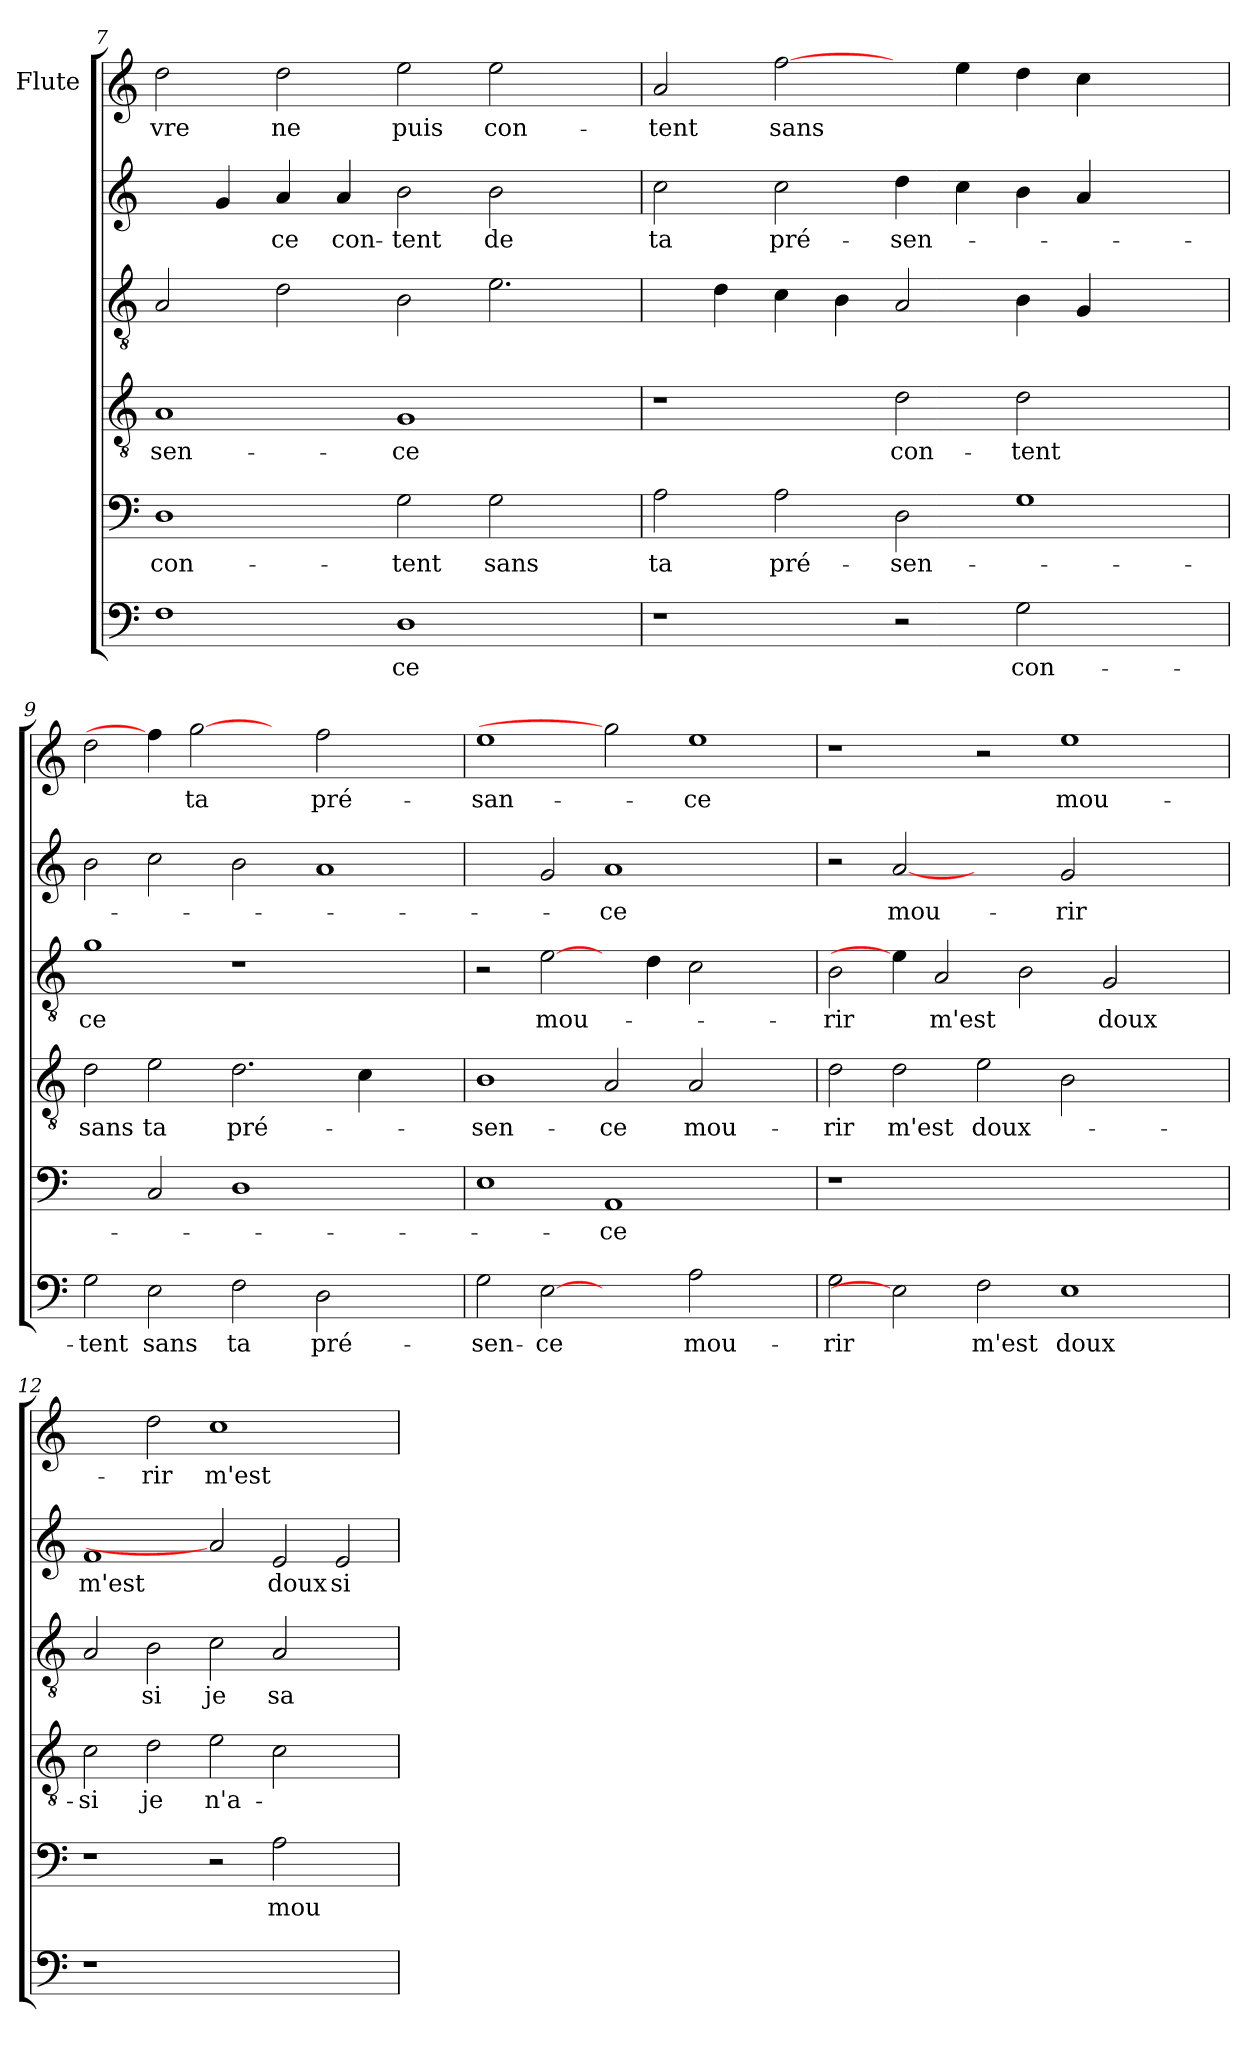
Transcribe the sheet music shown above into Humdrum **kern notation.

**kern	**text	**kern	**text	**kern	**text	**kern	**text	**kern	**text	**kern	**text
*part6	*part6	*part5	*part5	*part4	*part4	*part3	*part3	*part2	*part2	*part1	*part1
*staff6	*staff6	*staff5	*staff5	*staff4	*staff4	*staff3	*staff3	*staff2	*staff2	*staff1	*staff1
*	*	*	*	*	*	*	*	*	*	*I"Flute	*
*clefF4	*	*clefF4	*	*clefGv2	*	*clefGv2	*	*clefG2	*	*clefG2	*
*k[]	*	*k[]	*	*k[]	*	*k[]	*	*k[]	*	*k[]	*
*C:	*	*C:	*	*C:	*	*C:	*	*C:	*	*C:	*
=7	=7	=7	=7	=7	=7	=7	=7	=7	=7	=7	=7
!	!	!	!LO:LY:b	!	!LO:LY:b	!	!	!	!	!	!LO:LY:b
1F	.	1D	con-	1A	-sen-	2A/	.	4f/yy	.	2dd\	-vre
.	.	.	.	.	.	.	.	4g/	.	.	.
!	!	!	!	!	!	!	!	!	!LO:LY:b	!	!LO:LY:b
.	.	.	.	.	.	2d\	.	4a/	-ce	2dd\	ne
!	!	!	!	!	!	!	!	!	!LO:LY:b	!	!
.	.	.	.	.	.	.	.	4a/	con-	.	.
!	!LO:LY:b	!	!LO:LY:b	!	!LO:LY:b	!	!	!	!LO:LY:b	!	!LO:LY:b
1D	-ce	2G\	-tent	1G	-ce	2B\	.	2b\	-tent	2ee\	puis
!	!	!	!LO:LY:b	!	!	!	!	!	!LO:LY:b	!	!LO:LY:b
.	.	2G\	sans	.	.	2.e\	.	2b\	de	2ee\	con-
4ryy	.	4ryy	.	4ryy	.	.	.	4ryy	.	4ryy	.
=8	=8	=8	=8	=8	=8	=8	=8	=8	=8	=8	=8
!	!	!	!LO:LY:b	!	!	!	!	!	!LO:LY:b	!	!LO:LY:b
1r	.	2A\	ta	1r	.	4e\yy	.	2cc\	ta	2a/	-tent
.	.	.	.	.	.	4d\	.	.	.	.	.
!	!	!	!LO:LY:b	!	!	!	!	!	!LO:LY:b	!	!LO:LY:b
.	.	2A\	pré-	.	.	4c\	.	2cc\	pré-	[2ff\	sans
.	.	.	.	.	.	4B\	.	.	.	.	.
!	!	!	!LO:LY:b	!	!LO:LY:b	!	!	!	!LO:LY:b	!	!
2r	.	2D\	-sen-	2d\	con-	2A/	.	4dd\	-sen-	4ryy	.
.	.	.	.	.	.	.	.	4cc\	.	4ee\	.
!	!LO:LY:b	!	!	!	!LO:LY:b	!	!	!	!	!	!
2G\	con-	1G	.	2d\	-tent	4B\	.	4b\	.	4dd\	.
.	.	.	.	.	.	4G/	.	4a/	.	4cc\	.
2ryy	.	.	.	2ryy	.	2ryy	.	2ryy	.	2ryy	.
!!LO:PB:g=z
=9	=9	=9	=9	=9	=9	=9	=9	=9	=9	=9	=9
!	!LO:LY:b	!	!	!	!LO:LY:b	!	!LO:LY:b	!	!	!	!
2G\	-tent	2G\yy	.	2d\	sans	1g	-ce	2b\	.	2dd\	.
!	!LO:LY:b	!	!	!	!LO:LY:b	!	!	!	!	!	!
2E\	sans	2C/	.	2e\	ta	.	.	2cc\	.	4ff\]	.
!	!	!	!	!	!	!	!	!	!	!	!LO:LY:b
.	.	.	.	.	.	.	.	.	.	[2gg	ta
!	!LO:LY:b	!	!	!	!LO:LY:b	!	!	!	!	!	!
2F\	ta	1D	.	2.d\	pré-	1r	.	2b\	.	.	.
.	.	.	.	.	.	.	.	.	.	4ryy	.
!	!LO:LY:b	!	!	!	!	!	!	!	!	!	!LO:LY:b
2D\	pré-	.	.	.	.	.	.	1a	.	2ff\	pré-
.	.	.	.	4c\	.	.	.	.	.	.	.
2ryy	.	2ryy	.	2ryy	.	2ryy	.	.	.	2ryy	.
=10	=10	=10	=10	=10	=10	=10	=10	=10	=10	=10	=10
!	!LO:LY:b	!	!	!	!LO:LY:b	!	!	!	!	!	!LO:LY:b
2G\	-sen-	1E	.	1B	-sen-	2r	.	2a/yy	.	1ee	-san-
!	!LO:LY:b	!	!	!	!	!	!LO:LY:b	!	!	!	!
[2E	-ce	.	.	.	.	[2e\	mou-	2g/	.	.	.
!	!	!	!LO:LY:b	!	!LO:LY:b	!	!	!	!LO:LY:b	!	!
2ryy	.	1AA	-ce	2A/	-ce	4ryy	.	1a	-ce	2gg]	.
.	.	.	.	.	.	4d\	.	.	.	.	.
!	!LO:LY:b	!	!	!	!LO:LY:b	!	!	!	!	!	!LO:LY:b
2A\	mou-	.	.	2A/	mou-	2c\	.	.	.	1ee	-ce
2ryy	.	2ryy	.	2ryy	.	2ryy	.	2ryy	.	.	.
=11	=11	=11	=11	=11	=11	=11	=11	=11	=11	=11	=11
!	!LO:LY:b	!	!	!	!LO:LY:b	!	!LO:LY:b	!	!	!	!
2G\	-rir	1r	.	2d\	-rir	2B\	-rir	2r	.	1r	.
!	!	!	!	!	!LO:LY:b	!	!	!	!LO:LY:b	!	!
2E]	.	.	.	2d\	m'est	4e\]	.	[2a	mou-	.	.
!	!	!	!	!	!	!	!LO:LY:b	!	!	!	!
.	.	.	.	.	.	2A/	m'est	.	.	.	.
!	!LO:LY:b	!	!	!	!LO:LY:b	!	!	!	!	!	!
2F\	m'est	1.ryy	.	2e\	doux-	.	.	2ryy	.	2r	.
.	.	.	.	.	.	2B\	.	.	.	.	.
!	!LO:LY:b	!	!	!	!	!	!	!	!LO:LY:b	!	!LO:LY:b
1E	doux	.	.	2B\	.	.	.	2g/	-rir	1ee	mou-
!	!	!	!	!	!	!	!LO:LY:b	!	!	!	!
.	.	.	.	.	.	2G/	doux	.	.	.	.
.	.	.	.	2ryy	.	.	.	2ryy	.	.	.
.	.	.	.	.	.	4ryy	.	.	.	.	.
=12	=12	=12	=12	=12	=12	=12	=12	=12	=12	=12	=12
!	!	!	!	!	!LO:LY:b	!	!	!	!LO:LY:b	!	!
1r	.	1r	.	2c\	-si	2A/	.	1f	m'est	2ee\yy	.
!	!	!	!	!	!LO:LY:b	!	!LO:LY:b	!	!	!	!LO:LY:b
.	.	.	.	2d\	je	2B\	si	.	.	2dd\	-rir
!	!	!	!	!	!LO:LY:b	!	!LO:LY:b	!	!	!	!LO:LY:b
1.ryy	.	2r	.	2e\	n'a-	2c\	je	2a]	.	1cc	m'est
!	!	!	!LO:LY:b	!	!	!	!LO:LY:b	!	!LO:LY:b	!	!
.	.	2A\	mou-	2c\	.	2A/	sa-	2e/	doux	.	.
!	!	!	!	!	!	!	!	!	!LO:LY:b	!	!
.	.	2ryy	.	2ryy	.	2ryy	.	2e/	si	2ryy	.
=	=	=	=	=	=	=	=	=	=	=	=
*-	*-	*-	*-	*-	*-	*-	*-	*-	*-	*-	*-
